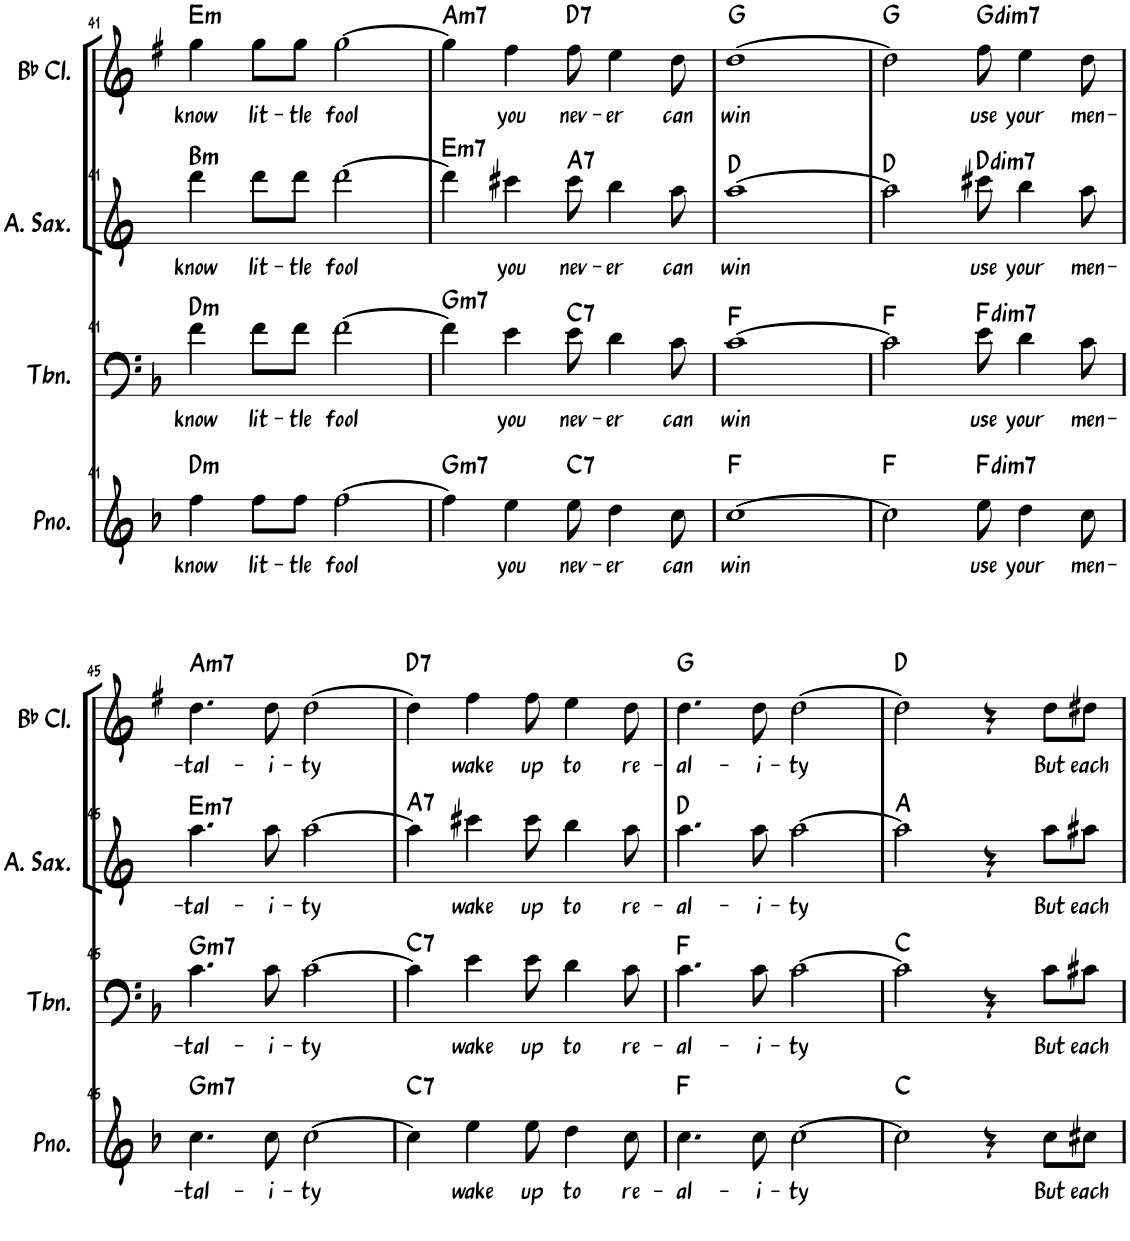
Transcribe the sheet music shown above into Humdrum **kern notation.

**kern	**text	**harte	**kern	**text	**harte	**kern	**text	**harte	**kern	**text	**harte
*part4	*part4	*part4	*part3	*part3	*part3	*part2	*part2	*part2	*part1	*part1	*part1
*staff4	*staff4	*	*staff3	*staff3	*	*staff2	*staff2	*	*staff1	*staff1	*
*I"钢琴	*	*	*I"长号	*	*	*I"中音萨克斯	*	*	*I"降B调单簧管	*	*
!!LO:PB:g=z
*clefG2	*	*	*clefF4	*	*	*clefG2	*	*	*clefG2	*	*
*	*	*	*	*	*	*Trd5c9	*	*	*Trd1c2	*	*
*k[b-]	*	*	*k[b-]	*	*	*k[]	*	*	*k[f#]	*	*
*M4/4	*	*	*M4/4	*	*	*M4/4	*	*	*M4/4	*	*
=41	=41	=41	=41	=41	=41	=41	=41	=41	=41	=41	=41
!	!LO:LY:b	!LO:H:kt=m	!	!LO:LY:b	!LO:H:kt=m	!	!LO:LY:b	!LO:H:kt=m	!	!LO:LY:b	!LO:H:kt=m
4ff\	know	D:min	4f\	know	D:min	4ddd\	know	B:min	4gg\	know	E:min
!	!LO:LY:b	!	!	!LO:LY:b	!	!	!LO:LY:b	!	!	!LO:LY:b	!
8ff\L	lit-	.	8f\L	lit-	.	8ddd\L	lit-	.	8gg\L	lit-	.
!	!LO:LY:b	!	!	!LO:LY:b	!	!	!LO:LY:b	!	!	!LO:LY:b	!
8ff\J	-tle	.	8f\J	-tle	.	8ddd\J	-tle	.	8gg\J	-tle	.
!	!LO:LY:b	!	!	!LO:LY:b	!	!	!LO:LY:b	!	!	!LO:LY:b	!
[2ff\	fool	.	[2f\	fool	.	[2ddd\	fool	.	[2gg\	fool	.
=42	=42	=42	=42	=42	=42	=42	=42	=42	=42	=42	=42
!	!	!LO:H:kt=m7	!	!	!LO:H:kt=m7	!	!	!LO:H:kt=m7	!	!	!LO:H:kt=m7
4ff\]	.	G:min7	4f\]	.	G:min7	4ddd\]	.	E:min7	4gg\]	.	A:min7
!	!LO:LY:b	!	!	!LO:LY:b	!	!	!LO:LY:b	!	!	!LO:LY:b	!
4ee\	you	.	4e\	you	.	4ccc#X\	you	.	4ff#\	you	.
!	!LO:LY:b	!LO:H:kt=7	!	!LO:LY:b	!LO:H:kt=7	!	!LO:LY:b	!LO:H:kt=7	!	!LO:LY:b	!LO:H:kt=7
8ee\	nev-	C:7	8e\	nev-	C:7	8ccc#\	nev-	A:7	8ff#\	nev-	D:7
!	!LO:LY:b	!	!	!LO:LY:b	!	!	!LO:LY:b	!	!	!LO:LY:b	!
4dd\	-er	.	4d\	-er	.	4bb\	-er	.	4ee\	-er	.
!	!LO:LY:b	!	!	!LO:LY:b	!	!	!LO:LY:b	!	!	!LO:LY:b	!
8cc\	can	.	8c\	can	.	8aa\	can	.	8dd\	can	.
=43	=43	=43	=43	=43	=43	=43	=43	=43	=43	=43	=43
!	!LO:LY:b	!	!	!LO:LY:b	!	!	!LO:LY:b	!	!	!LO:LY:b	!
[1cc	win	F:maj	[1c	win	F:maj	[1aa	win	D:maj	[1dd	win	G:maj
=44	=44	=44	=44	=44	=44	=44	=44	=44	=44	=44	=44
2cc\]	.	F:maj	2c\]	.	F:maj	2aa\]	.	D:maj	2dd\]	.	G:maj
!	!LO:LY:b	!LO:H:kt=dim7	!	!LO:LY:b	!LO:H:kt=dim7	!	!LO:LY:b	!LO:H:kt=dim7	!	!LO:LY:b	!LO:H:kt=dim7
8ee\	use	F:dim7	8e\	use	F:dim7	8ccc#X\	use	D:dim7	8ff#\	use	G:dim7
!	!LO:LY:b	!	!	!LO:LY:b	!	!	!LO:LY:b	!	!	!LO:LY:b	!
4dd\	your	.	4d\	your	.	4bb\	your	.	4ee\	your	.
!	!LO:LY:b	!	!	!LO:LY:b	!	!	!LO:LY:b	!	!	!LO:LY:b	!
8cc\	men-	.	8c\	men-	.	8aa\	men-	.	8dd\	men-	.
!!LO:LB:g=z
=45	=45	=45	=45	=45	=45	=45	=45	=45	=45	=45	=45
!	!LO:LY:b	!LO:H:kt=m7	!	!LO:LY:b	!LO:H:kt=m7	!	!LO:LY:b	!LO:H:kt=m7	!	!LO:LY:b	!LO:H:kt=m7
4.cc\	-tal-	G:min7	4.c\	-tal-	G:min7	4.aa\	-tal-	E:min7	4.dd\	-tal-	A:min7
!	!LO:LY:b	!	!	!LO:LY:b	!	!	!LO:LY:b	!	!	!LO:LY:b	!
8cc\	-i-	.	8c\	-i-	.	8aa\	-i-	.	8dd\	-i-	.
!	!LO:LY:b	!	!	!LO:LY:b	!	!	!LO:LY:b	!	!	!LO:LY:b	!
[2cc\	-ty	.	[2c\	-ty	.	[2aa\	-ty	.	[2dd\	-ty	.
=46	=46	=46	=46	=46	=46	=46	=46	=46	=46	=46	=46
!	!	!LO:H:kt=7	!	!	!LO:H:kt=7	!	!	!LO:H:kt=7	!	!	!LO:H:kt=7
4cc\]	.	C:7	4c\]	.	C:7	4aa\]	.	A:7	4dd\]	.	D:7
!	!LO:LY:b	!	!	!LO:LY:b	!	!	!LO:LY:b	!	!	!LO:LY:b	!
4ee\	wake	.	4e\	wake	.	4ccc#X\	wake	.	4ff#\	wake	.
!	!LO:LY:b	!	!	!LO:LY:b	!	!	!LO:LY:b	!	!	!LO:LY:b	!
8ee\	up	.	8e\	up	.	8ccc#\	up	.	8ff#\	up	.
!	!LO:LY:b	!	!	!LO:LY:b	!	!	!LO:LY:b	!	!	!LO:LY:b	!
4dd\	to	.	4d\	to	.	4bb\	to	.	4ee\	to	.
!	!LO:LY:b	!	!	!LO:LY:b	!	!	!LO:LY:b	!	!	!LO:LY:b	!
8cc\	re-	.	8c\	re-	.	8aa\	re-	.	8dd\	re-	.
=47	=47	=47	=47	=47	=47	=47	=47	=47	=47	=47	=47
!	!LO:LY:b	!	!	!LO:LY:b	!	!	!LO:LY:b	!	!	!LO:LY:b	!
4.cc\	-al-	F:maj	4.c\	-al-	F:maj	4.aa\	-al-	D:maj	4.dd\	-al-	G:maj
!	!LO:LY:b	!	!	!LO:LY:b	!	!	!LO:LY:b	!	!	!LO:LY:b	!
8cc\	-i-	.	8c\	-i-	.	8aa\	-i-	.	8dd\	-i-	.
!	!LO:LY:b	!	!	!LO:LY:b	!	!	!LO:LY:b	!	!	!LO:LY:b	!
[2cc\	-ty	.	[2c\	-ty	.	[2aa\	-ty	.	[2dd\	-ty	.
=48	=48	=48	=48	=48	=48	=48	=48	=48	=48	=48	=48
2cc\]	.	C:maj	2c\]	.	C:maj	2aa\]	.	A:maj	2dd\]	.	D:maj
4r	.	.	4r	.	.	4r	.	.	4r	.	.
!	!LO:LY:b	!	!	!LO:LY:b	!	!	!LO:LY:b	!	!	!LO:LY:b	!
8cc\L	But	.	8c\L	But	.	8aa\L	But	.	8dd\L	But	.
!	!LO:LY:b	!	!	!LO:LY:b	!	!	!LO:LY:b	!	!	!LO:LY:b	!
8cc#X\J	each	.	8c#X\J	each	.	8aa#X\J	each	.	8dd#X\J	each	.
=	=	=	=	=	=	=	=	=	=	=	=
*-	*-	*-	*-	*-	*-	*-	*-	*-	*-	*-	*-
